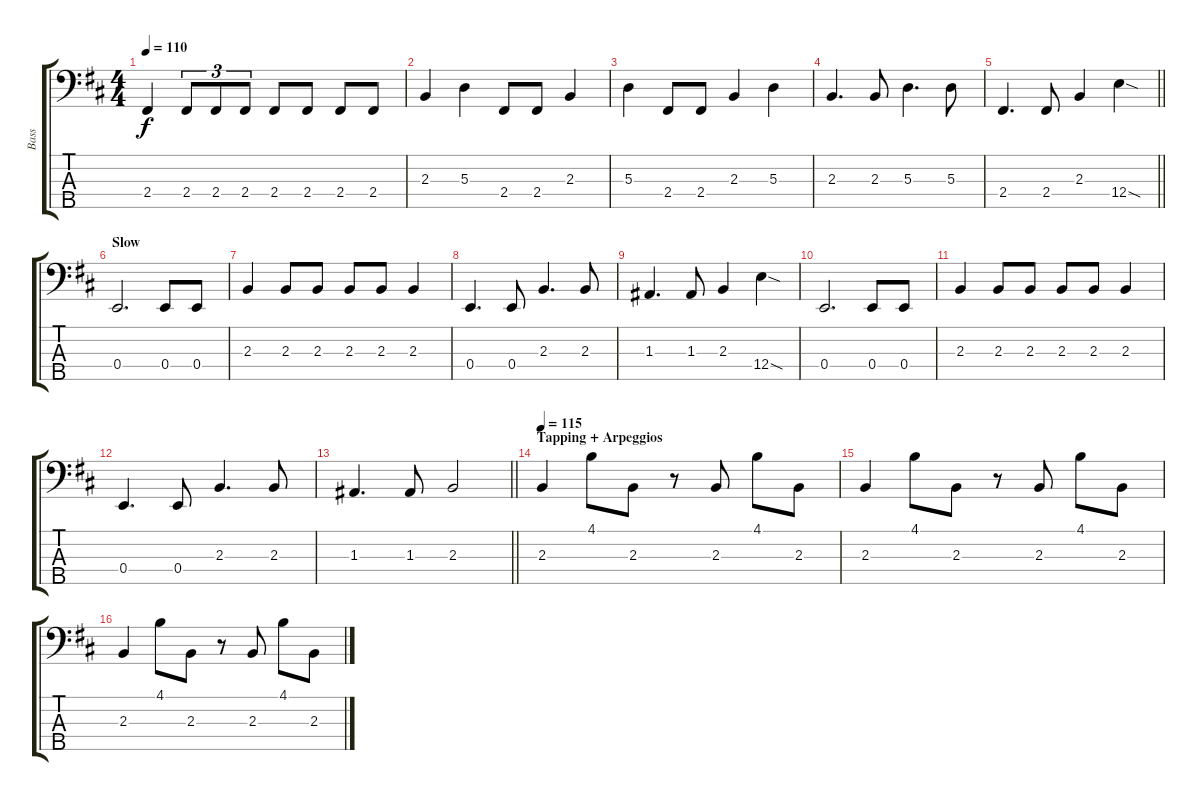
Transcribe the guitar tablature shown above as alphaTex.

\track ("Bass" "Bass") {instrument fretlessbass}
\staff {score tabs}
\tuning (G2 D2 A1 E1 B0) {hide}
\ts (4 4)
\tempo 110
\clef f4
\ks bminor
2.4.4{dy f} 2.4.8{tu (3 2)} 2.4.8{tu (3 2)} 2.4.8{tu (3 2)} 2.4.8 2.4.8 2.4.8 2.4.8 |
2.3.4 5.3.4 2.4.8 2.4.8 2.3.4 |
5.3.4 2.4.8 2.4.8 2.3.4 5.3.4 |
2.3.4{d} 2.3.8 5.3.4{d} 5.3.8 |
\barLineRight lightlight
2.4.4{d} 2.4.8 2.3.4 12.4{sod}.4 |
\section ("" "Slow")
0.4.2{d} 0.4.8 0.4.8 |
2.3.4 2.3.8 2.3.8 2.3.8 2.3.8 2.3.4 |
0.4.4{d} 0.4.8 2.3.4{d} 2.3.8 |
1.3.4{d} 1.3.8 2.3.4 12.4{sod}.4 |
0.4.2{d} 0.4.8 0.4.8 |
2.3.4 2.3.8 2.3.8 2.3.8 2.3.8 2.3.4 |
0.4.4{d} 0.4.8 2.3.4{d} 2.3.8 |
\barLineRight lightlight
1.3.4{d} 1.3.8 2.3.2 |
\section ("" "Tapping + Arpeggios")
\tempo 115
2.3.4 4.1.8 2.3.8 r.8 2.3.8 4.1.8 2.3.8 |
2.3.4 4.1.8 2.3.8 r.8 2.3.8 4.1.8 2.3.8 |
2.3.4 4.1.8 2.3.8 r.8 2.3.8 4.1.8 2.3.8
